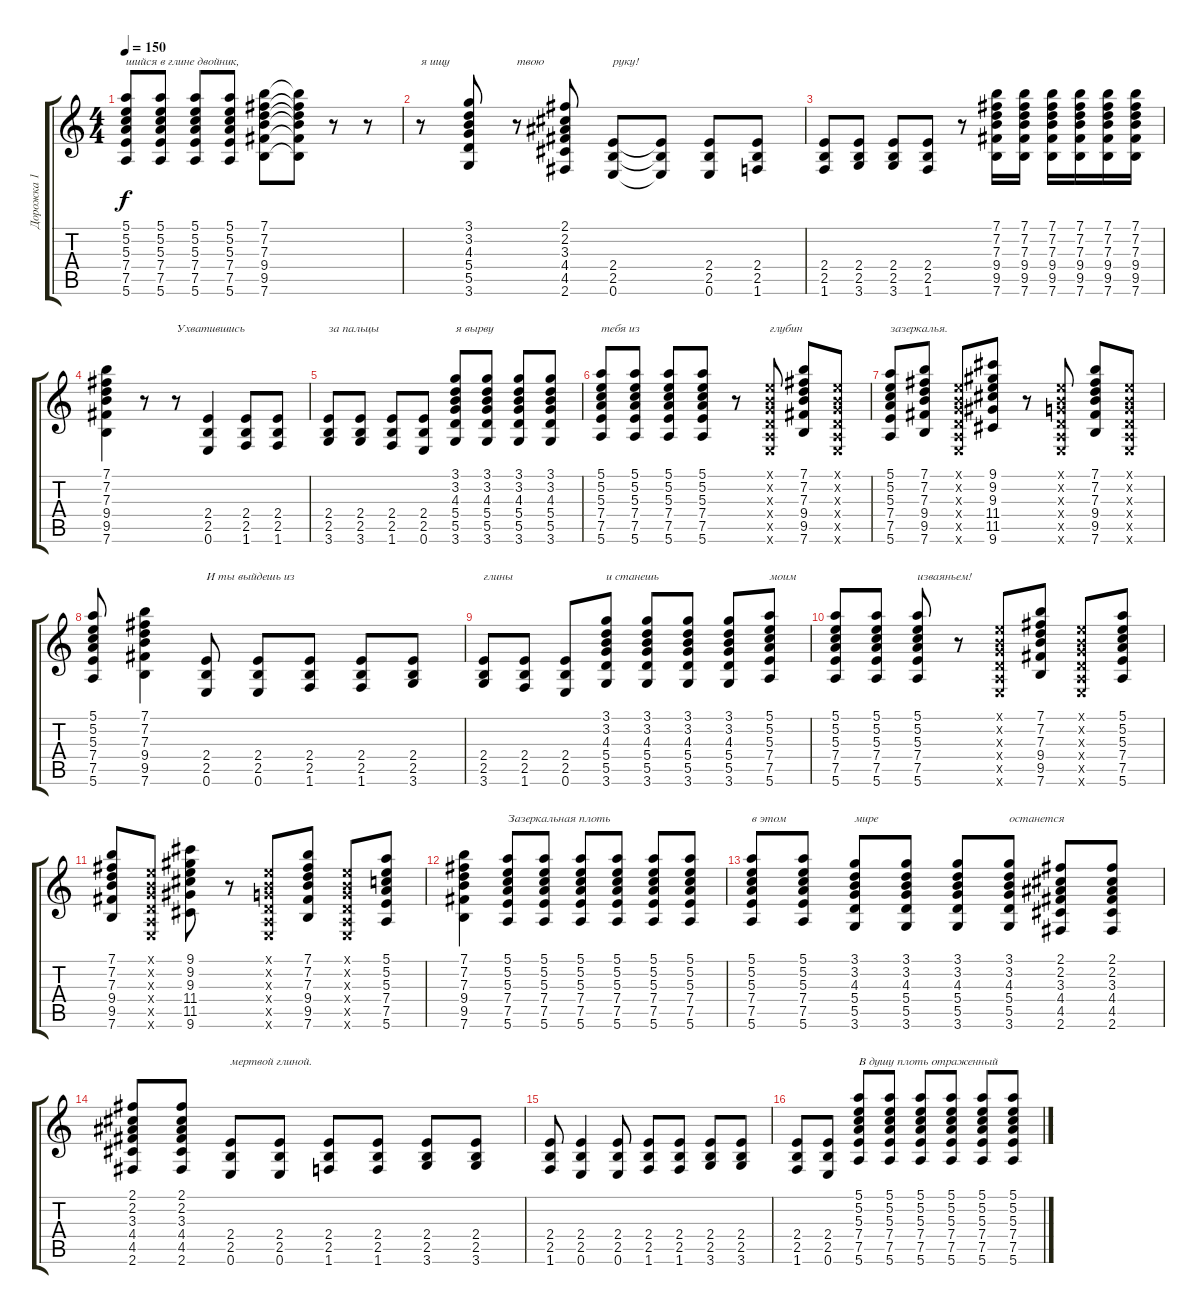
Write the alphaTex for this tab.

\track ("Дорожка 1" "Дорожка 1") {instrument acousticguitarnylon}
\staff {score tabs}
\tuning (E4 B3 G3 D3 A2 E2) {hide}
\ts (4 4)
\tempo 150
\clef g2
\ks c
(5.1 5.2 5.3 7.4 7.5 5.6).8{txt "шийся в глине двойник," dy f} (5.1 5.2 5.3 7.4 7.5 5.6).8 (5.1 5.2 5.3 7.4 7.5 5.6).8 (5.1 5.2 5.3 7.4 7.5 5.6).8 (7.1 7.2 7.3 9.4 9.5 7.6).8 (7.1{t} 7.2{t} 7.3{t} 9.4{t} 9.5{t} 7.6{t}).8 r.8 r.8 |
r.8{txt "я ищу"} (3.1 3.2 4.3 5.4 5.5 3.6).8 r.8{txt "твою"} (2.1 2.2 3.3 4.4 4.5 2.6).8 (2.4 2.5 0.6).8{txt "руку!"} (2.4{t} 2.5{t} 0.6{t}).8 (2.4 2.5 0.6).8 (2.4 2.5 1.6).8 |
(2.4 2.5 1.6).8 (2.4 2.5 3.6).8 (2.4 2.5 3.6).8 (2.4 2.5 1.6).8 r.8 (7.1 7.2 7.3 9.4 9.5 7.6).16 (7.1 7.2 7.3 9.4 9.5 7.6).16 (7.1 7.2 7.3 9.4 9.5 7.6).16 (7.1 7.2 7.3 9.4 9.5 7.6).16 (7.1 7.2 7.3 9.4 9.5 7.6).16 (7.1 7.2 7.3 9.4 9.5 7.6).16 |
(7.1 7.2 7.3 9.4 9.5 7.6).4 r.8 r.8{txt "Ухватившись"} (2.4 2.5 0.6).4 (2.4 2.5 1.6).8 (2.4 2.5 1.6).8 |
(2.4 2.5 3.6).8{txt "за пальцы"} (2.4 2.5 3.6).8 (2.4 2.5 1.6).8 (2.4 2.5 0.6).8 (3.1 3.2 4.3 5.4 5.5 3.6).8{txt "я вырву"} (3.1 3.2 4.3 5.4 5.5 3.6).8 (3.1 3.2 4.3 5.4 5.5 3.6).8 (3.1 3.2 4.3 5.4 5.5 3.6).8 |
(5.1 5.2 5.3 7.4 7.5 5.6).8{txt "тебя из"} (5.1 5.2 5.3 7.4 7.5 5.6).8 (5.1 5.2 5.3 7.4 7.5 5.6).8 (5.1 5.2 5.3 7.4 7.5 5.6).8 r.8 (0.1{x} 0.2{x} 0.3{x} 0.4{x} 0.5{x} 0.6{x}).8{txt "глубин"} (7.1 7.2 7.3 9.4 9.5 7.6).8 (0.1{x} 0.2{x} 0.3{x} 0.4{x} 0.5{x} 0.6{x}).8 |
(5.1 5.2 5.3 7.4 7.5 5.6).8{txt "зазеркалья."} (7.1 7.2 7.3 9.4 9.5 7.6).8 (0.1{x} 0.2{x} 0.3{x} 0.4{x} 0.5{x} 0.6{x}).8 (9.1 9.2 9.3 11.4 11.5 9.6).8 r.8 (0.1{x} 0.2{x} 0.3{x} 0.4{x} 0.5{x} 0.6{x}).8 (7.1 7.2 7.3 9.4 9.5 7.6).8 (0.1{x} 0.2{x} 0.3{x} 0.4{x} 0.5{x} 0.6{x}).8 |
(5.1 5.2 5.3 7.4 7.5 5.6).8 (7.1 7.2 7.3 9.4 9.5 7.6).4 (2.4 2.5 0.6).8{txt "И ты выйдешь из"} (2.4 2.5 0.6).8 (2.4 2.5 1.6).8 (2.4 2.5 1.6).8 (2.4 2.5 3.6).8 |
(2.4 2.5 3.6).8{txt "глины"} (2.4 2.5 1.6).8 (2.4 2.5 0.6).8 (3.1 3.2 4.3 5.4 5.5 3.6).8{txt "и станешь"} (3.1 3.2 4.3 5.4 5.5 3.6).8 (3.1 3.2 4.3 5.4 5.5 3.6).8 (3.1 3.2 4.3 5.4 5.5 3.6).8 (5.1 5.2 5.3 7.4 7.5 5.6).8{txt "моим"} |
(5.1 5.2 5.3 7.4 7.5 5.6).8 (5.1 5.2 5.3 7.4 7.5 5.6).8 (5.1 5.2 5.3 7.4 7.5 5.6).8{txt "изваяньем!"} r.8 (0.1{x} 0.2{x} 0.3{x} 0.4{x} 0.5{x} 0.6{x}).8 (7.1 7.2 7.3 9.4 9.5 7.6).8 (0.1{x} 0.2{x} 0.3{x} 0.4{x} 0.5{x} 0.6{x}).8 (5.1 5.2 5.3 7.4 7.5 5.6).8 |
(7.1 7.2 7.3 9.4 9.5 7.6).8 (0.1{x} 0.2{x} 0.3{x} 0.4{x} 0.5{x} 0.6{x}).8 (9.1 9.2 9.3 11.4 11.5 9.6).8 r.8 (0.1{x} 0.2{x} 0.3{x} 0.4{x} 0.5{x} 0.6{x}).8 (7.1 7.2 7.3 9.4 9.5 7.6).8 (0.1{x} 0.2{x} 0.3{x} 0.4{x} 0.5{x} 0.6{x}).8 (5.1 5.2 5.3 7.4 7.5 5.6).8 |
(7.1 7.2 7.3 9.4 9.5 7.6).4 (5.1 5.2 5.3 7.4 7.5 5.6).8{txt "Зазеркальная плоть"} (5.1 5.2 5.3 7.4 7.5 5.6).8 (5.1 5.2 5.3 7.4 7.5 5.6).8 (5.1 5.2 5.3 7.4 7.5 5.6).8 (5.1 5.2 5.3 7.4 7.5 5.6).8 (5.1 5.2 5.3 7.4 7.5 5.6).8 |
(5.1 5.2 5.3 7.4 7.5 5.6).8{txt "в этом"} (5.1 5.2 5.3 7.4 7.5 5.6).8 (3.1 3.2 4.3 5.4 5.5 3.6).8{txt "мире"} (3.1 3.2 4.3 5.4 5.5 3.6).8 (3.1 3.2 4.3 5.4 5.5 3.6).8 (3.1 3.2 4.3 5.4 5.5 3.6).8{txt "останется"} (2.1 2.2 3.3 4.4 4.5 2.6).8 (2.1 2.2 3.3 4.4 4.5 2.6).8 |
(2.1 2.2 3.3 4.4 4.5 2.6).8 (2.1 2.2 3.3 4.4 4.5 2.6).8 (2.4 2.5 0.6).8{txt "мертвой глиной."} (2.4 2.5 0.6).8 (2.4 2.5 1.6).8 (2.4 2.5 1.6).8 (2.4 2.5 3.6).8 (2.4 2.5 3.6).8 |
(2.4 2.5 1.6).8 (2.4 2.5 0.6).4 (2.4 2.5 0.6).8 (2.4 2.5 1.6).8 (2.4 2.5 1.6).8 (2.4 2.5 3.6).8 (2.4 2.5 3.6).8 |
(2.4 2.5 1.6).8 (2.4 2.5 0.6).8 (5.1 5.2 5.3 7.4 7.5 5.6).8{txt "В душу плоть отраженный"} (5.1 5.2 5.3 7.4 7.5 5.6).8 (5.1 5.2 5.3 7.4 7.5 5.6).8 (5.1 5.2 5.3 7.4 7.5 5.6).8 (5.1 5.2 5.3 7.4 7.5 5.6).8 (5.1 5.2 5.3 7.4 7.5 5.6).8
